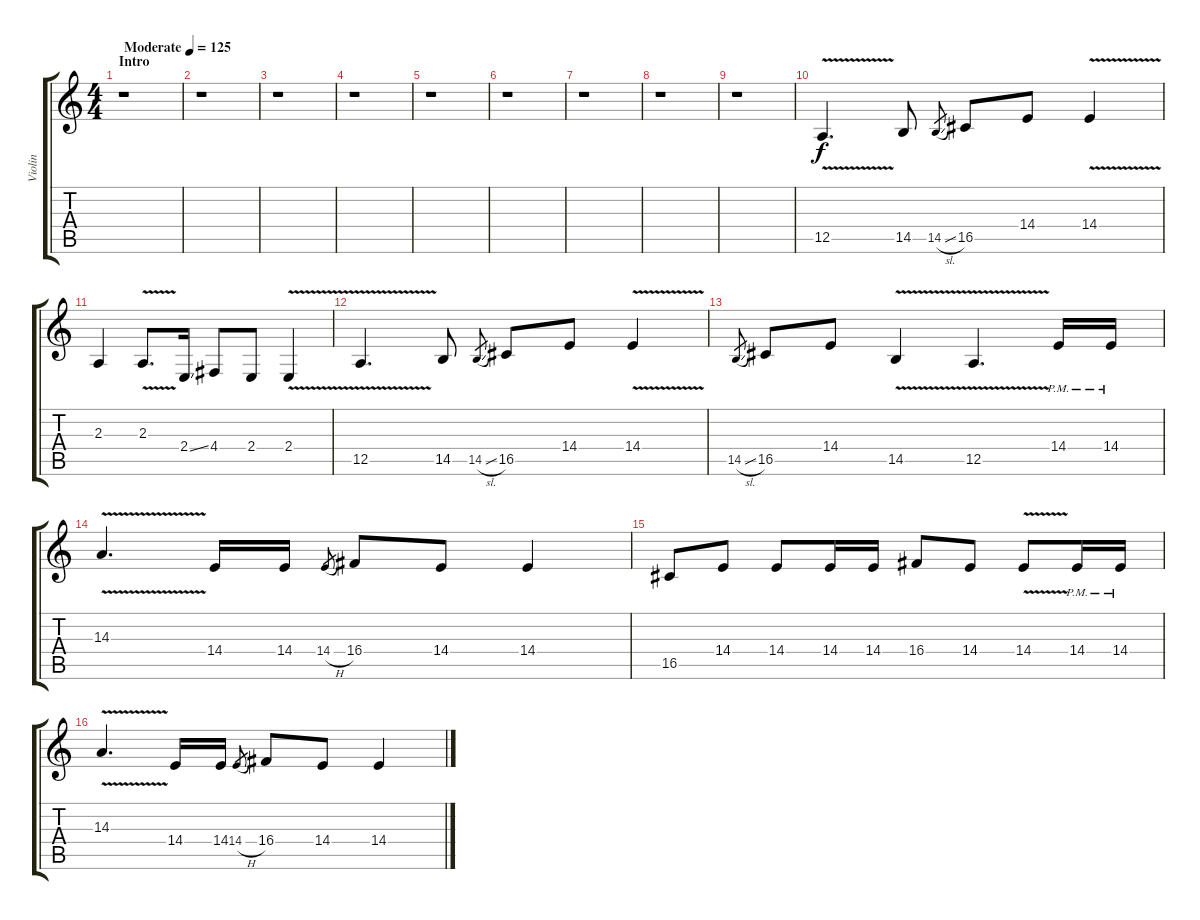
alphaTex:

\track ("Violin" "Violin") {instrument violin}
\staff {score tabs}
\tuning (E4 B3 G3 D3 A2 E2) {hide}
\ts (4 4)
\section ("" "Intro")
\tempo (125 "Moderate")
\clef g2
\ks c
r.1{dy f instrument violin} |
r.1 |
r.1 |
r.1 |
r.1 |
r.1 |
r.1 |
r.1 |
r.1 |
12.5{v}.4{d} 14.5.8 14.5{sl}.8{gr} 16.5.8 14.4.8 14.4{v}.4 |
2.3.4 2.3{v}.8{d} 2.4{ss}.16 4.4.8 2.4.8 2.4{v}.4 |
12.5{v}.4{d} 14.5.8 14.5{sl}.8{gr} 16.5.8 14.4.8 14.4{v}.4 |
14.5{sl}.8{gr} 16.5.8 14.4.8 14.5{v}.4 12.5{v}.4{d} 14.4{pm}.16 14.4{pm}.16 |
14.3{v}.4{d} 14.4.16 14.4.16 14.4{h}.8{gr} 16.4.8 14.4.8 14.4.4 |
16.5.8 14.4.8 14.4.8 14.4.16 14.4.16 16.4.8 14.4.8 14.4{v}.8 14.4{pm}.16 14.4{pm}.16 |
14.3{v}.4{d} 14.4.16 14.4.16 14.4{h}.8{gr} 16.4.8 14.4.8 14.4.4
